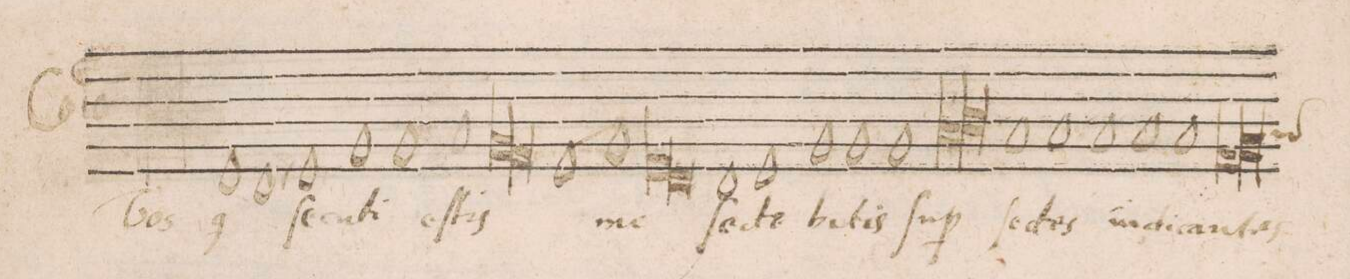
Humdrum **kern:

**kern	**text
*I"TENOR	*
*clefC4	*
*k[b-]	*
*met(C|)	*
*M2/1	*
1D	Vos
1C,	q(ui)
=2-	=2-
1D	ſe-
1F	-cu-
=3-	=3-
1F	-ti
1G	eſ-
=4-	=4-
*lig	*
1F	-tis
1E	.
*Xlig	*
=5-	=5-
1D	.
1F	me
=6-	=6-
*lig	*
1D	.
1C	.
*Xlig	*
=7-	=7-
1C	ſe
1D	de-
=8-	=8-
1F	-bi-
1F	-tis
=9-	=9-
1F	ſu-
*lig	*
1G	-p(er)
=10-	=10-
1A	.
*Xlig	*
1G	ſe-
=11-	=11-
1G	-des
1G	iu-
=12-	=12-
1G	-di-
1G	-can-
=13-	=13-
*lig	*
1E	-tes
*custos:G	*
1F	.
*Xlig	*
=14-	=14-
*-	*-
